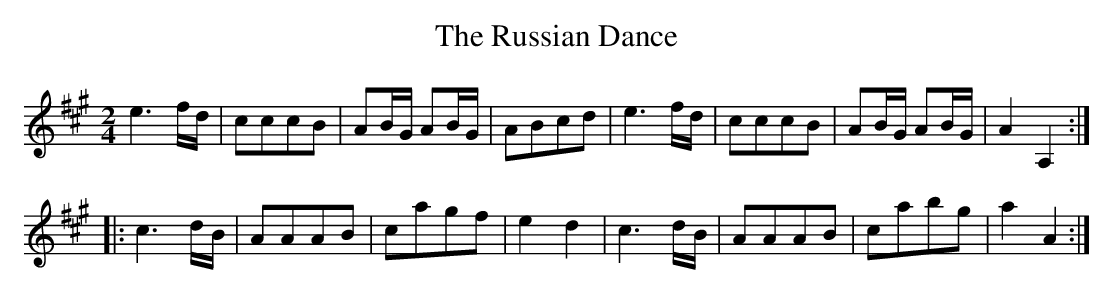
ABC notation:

X:1
T:Russian Dance, The
M:2/4
L:1/8
K:A
e3 f/d/ | cccB | AB/G/ AB/G/ | ABcd | e3 f/d/ | cccB | AB/G/ AB/G/ | A2 A,2 :|
|: c3 d/B/ | AAAB | cagf | e2 d2 | c3 d/B/ | AAAB | cabg | a2 A2 :|
